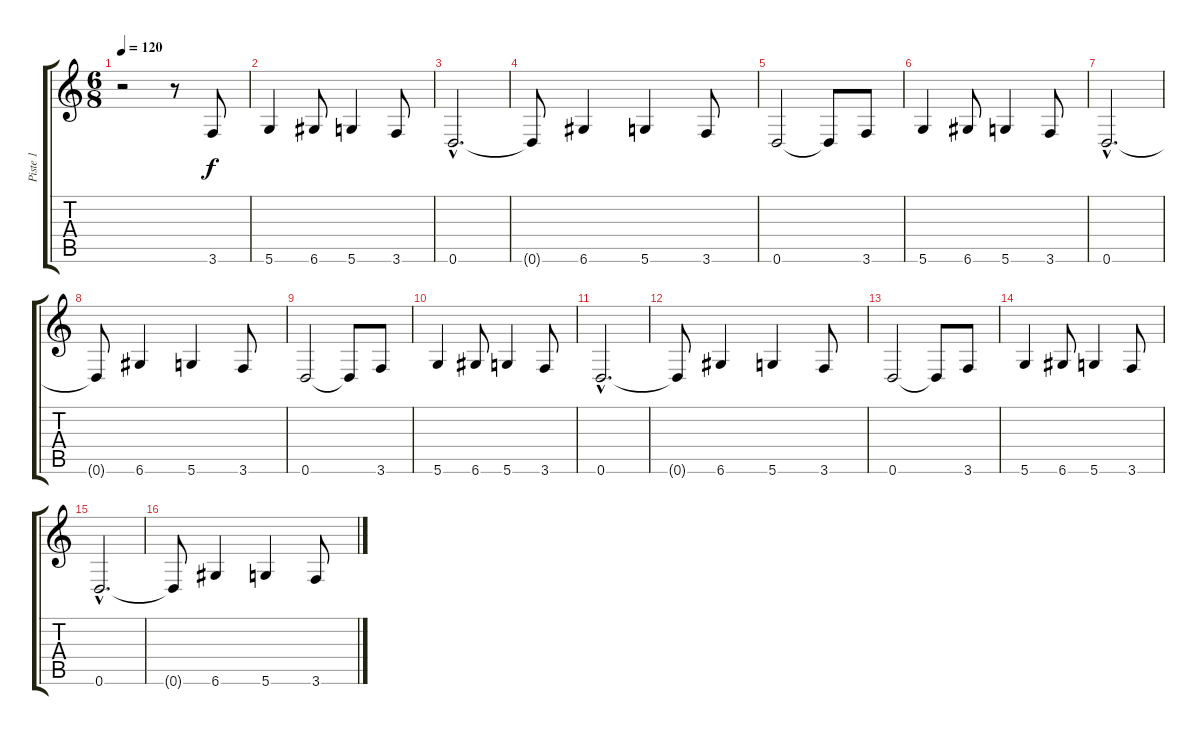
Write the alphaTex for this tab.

\track ("Piste 1" "Piste 1") {instrument distortionguitar}
\staff {score tabs}
\tuning (E4 B3 G3 D3 A2 D2) {hide}
\ts (6 8)
\tempo 120
\tempo 160
\tempo 120
\clef g2
\ks c
r.2{dy f instrument distortionguitar} r.8 3.6.8 |
5.6.4 6.6.8 5.6.4 3.6.8 |
0.6{hac}.2{d} |
0.6{t}.8 6.6.4 5.6.4 3.6.8 |
0.6.2 0.6{t}.8 3.6.8 |
5.6.4 6.6.8 5.6.4 3.6.8 |
0.6{hac}.2{d} |
0.6{t}.8 6.6.4 5.6.4 3.6.8 |
0.6.2 0.6{t}.8 3.6.8 |
5.6.4 6.6.8 5.6.4 3.6.8 |
0.6{hac}.2{d} |
0.6{t}.8 6.6.4 5.6.4 3.6.8 |
0.6.2 0.6{t}.8 3.6.8 |
5.6.4 6.6.8 5.6.4 3.6.8 |
0.6{hac}.2{d} |
0.6{t}.8 6.6.4 5.6.4 3.6.8
